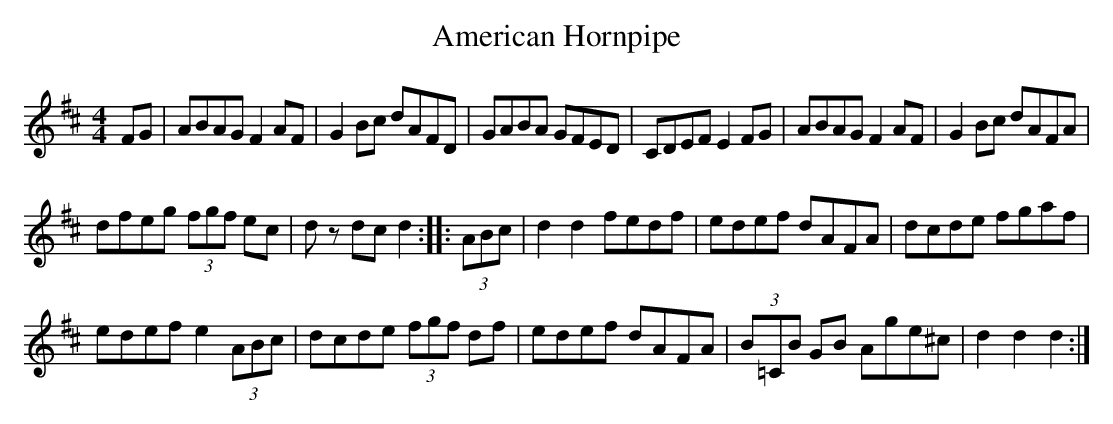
X:1
T:American Hornpipe
M:4/4
L:1/8
K:D
FG|ABAG F2AF|G2Bc dAFD|GABA GFED|CDEF E2FG|ABAG F2AF|G2Bc dAFA|
dfeg (3fgf ec|dz dc d2::(3ABc|d2 d2 fedf|edef dAFA|dcde fgaf|
edef e2 (3ABc|dcde (3fgf df|edef dAFA|(3B=CB GB Age^c|d2 d2 d2:|
